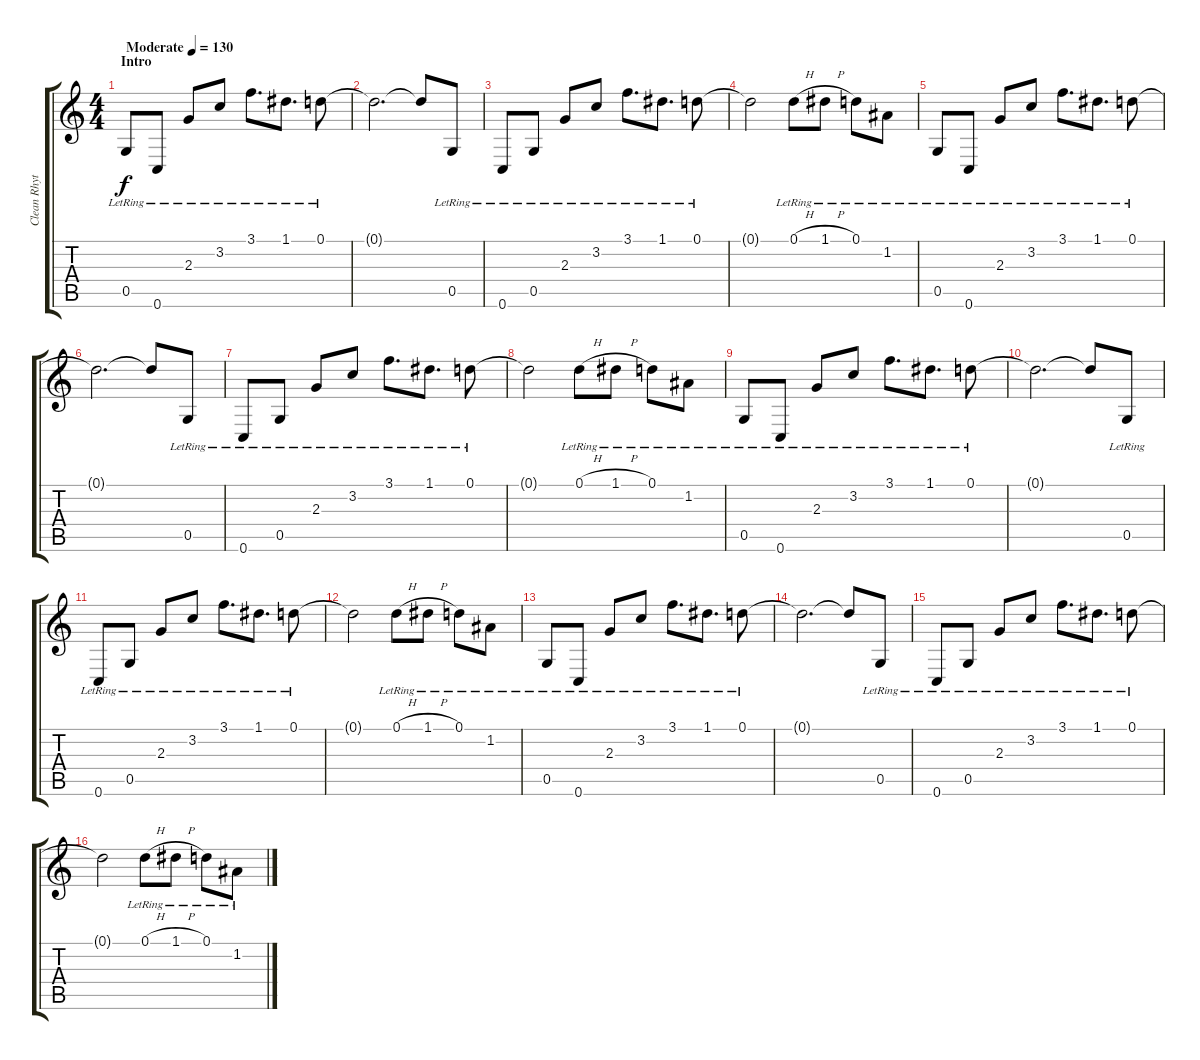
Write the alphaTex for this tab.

\track ("Clean Rhythm (Effect)" "Clean Rhyt") {instrument electricguitarclean}
\staff {score tabs}
\tuning (D4 A3 F3 C3 G2 C2) {hide}
\ts (4 4)
\section ("" "Intro")
\tempo (130 "Moderate")
\clef g2
\ks c
0.5{lr}.8{dy f instrument electricguitarclean} 0.6{lr}.8 2.3{lr}.8 3.2{lr}.8 3.1{lr}.8{d} 1.1{lr}.8{d} 0.1{lr}.8 |
0.1{t}.2{d} 0.1{t}.8 0.5{lr}.8 |
0.6{lr}.8 0.5{lr}.8 2.3{lr}.8 3.2{lr}.8 3.1{lr}.8{d} 1.1{lr}.8{d} 0.1{lr}.8 |
0.1{t}.2 0.1{h lr}.8 1.1{h lr}.8 0.1{lr}.8 1.2{lr}.8 |
0.5{lr}.8 0.6{lr}.8 2.3{lr}.8 3.2{lr}.8 3.1{lr}.8{d} 1.1{lr}.8{d} 0.1{lr}.8 |
0.1{t}.2{d} 0.1{t}.8 0.5{lr}.8 |
0.6{lr}.8 0.5{lr}.8 2.3{lr}.8 3.2{lr}.8 3.1{lr}.8{d} 1.1{lr}.8{d} 0.1{lr}.8 |
0.1{t}.2 0.1{h lr}.8 1.1{h lr}.8 0.1{lr}.8 1.2{lr}.8 |
0.5{lr}.8 0.6{lr}.8 2.3{lr}.8 3.2{lr}.8 3.1{lr}.8{d} 1.1{lr}.8{d} 0.1{lr}.8 |
0.1{t}.2{d} 0.1{t}.8 0.5{lr}.8 |
0.6{lr}.8 0.5{lr}.8 2.3{lr}.8 3.2{lr}.8 3.1{lr}.8{d} 1.1{lr}.8{d} 0.1{lr}.8 |
0.1{t}.2 0.1{h lr}.8 1.1{h lr}.8 0.1{lr}.8 1.2{lr}.8 |
0.5{lr}.8 0.6{lr}.8 2.3{lr}.8 3.2{lr}.8 3.1{lr}.8{d} 1.1{lr}.8{d} 0.1{lr}.8 |
0.1{t}.2{d} 0.1{t}.8 0.5{lr}.8 |
0.6{lr}.8 0.5{lr}.8 2.3{lr}.8 3.2{lr}.8 3.1{lr}.8{d} 1.1{lr}.8{d} 0.1{lr}.8 |
0.1{t}.2 0.1{h lr}.8 1.1{h lr}.8 0.1{lr}.8 1.2{lr}.8
